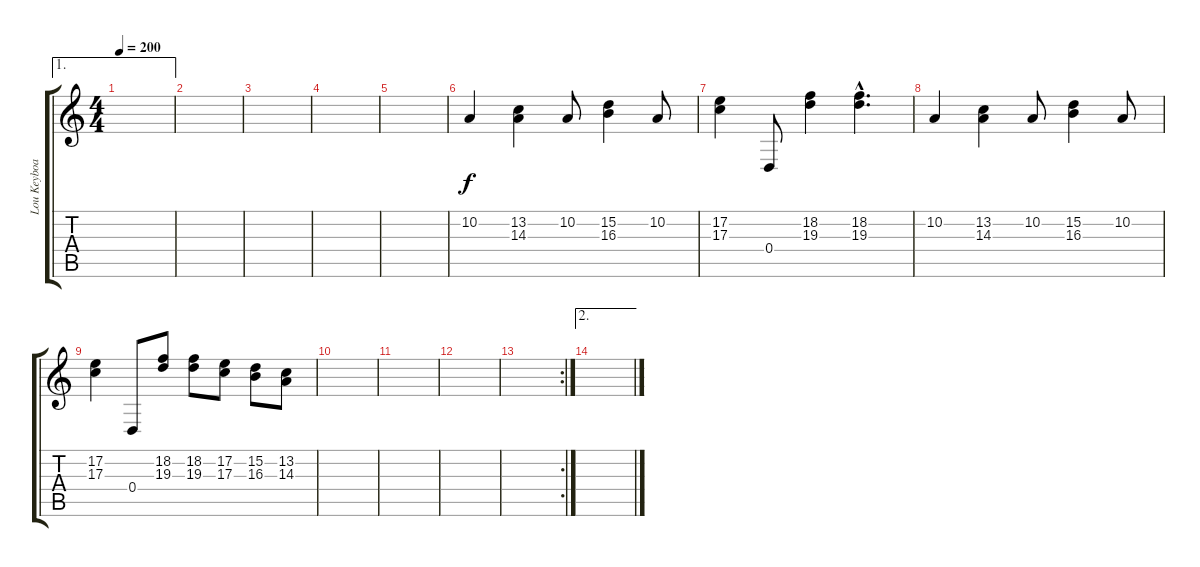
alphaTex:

\track ("Lou Keyboard" "Lou Keyboa") {instrument rockorgan}
\staff {score tabs}
\tuning (E4 B3 G3 D3 A2 E2) {hide}
\ae 1
\ts (4 4)
\tempo 200
\clef g2
\ks c
|
|
|
|
|
10.2.4{volume 8 instrument rockorgan} (13.2 14.3).4 10.2.8 (15.2 16.3).4 10.2.8 |
(17.2 17.3).4 0.4.8 (18.2 19.3).4 (18.2{hac} 19.3{hac}).4{d} |
10.2.4{volume 8 instrument rockorgan} (13.2 14.3).4 10.2.8 (15.2 16.3).4 10.2.8 |
(17.2 17.3).4 0.4.8 (18.2 19.3).8 (18.2 19.3).8 (17.2 17.3).8 (15.2 16.3).8 (13.2 14.3).8 |
|
|
|
\rc 2
|
\ae 2
